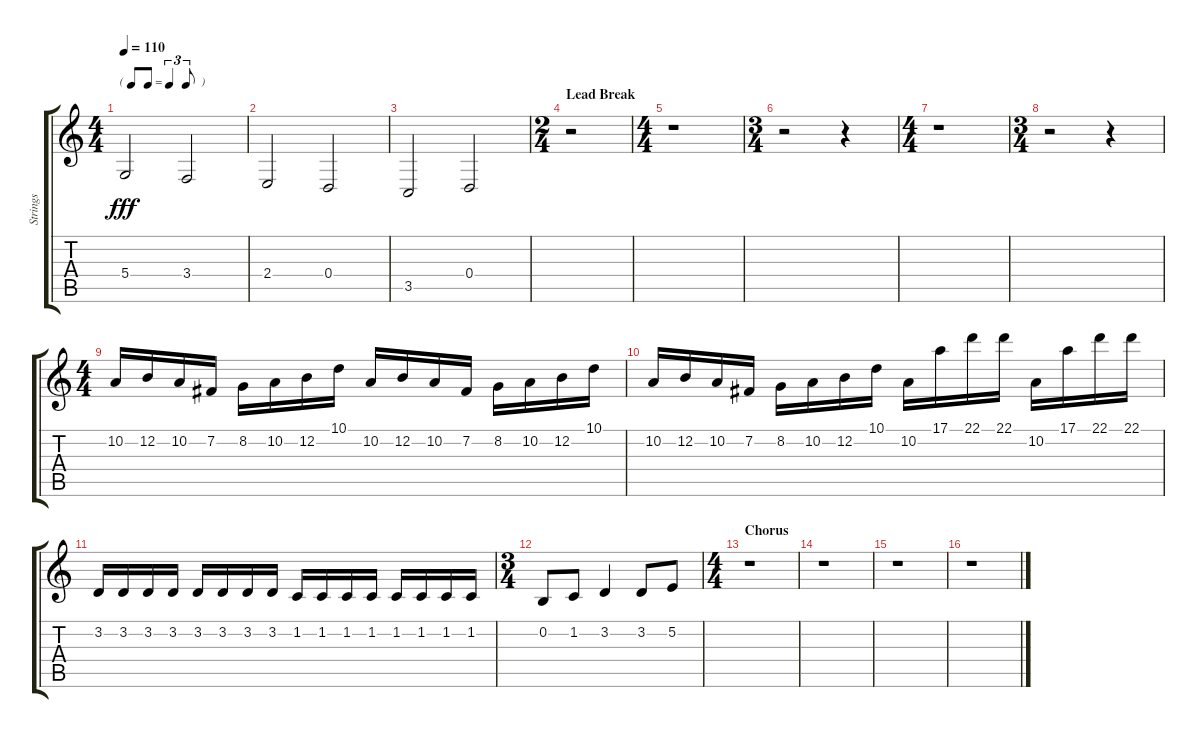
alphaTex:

\track ("Strings" "Strings") {instrument violin}
\staff {score tabs}
\tuning (E4 B3 G3 D3 A2 E2) {hide}
\ts (4 4)
\tf triplet8th
\tempo 110
\clef g2
\ks c
5.4.2{dy fff instrument cello} 3.4.2 |
2.4.2 0.4.2 |
3.5.2 0.4.2 |
\ts (2 4)
\section ("" "Lead Break")
r.2 |
\ts (4 4)
r.1 |
\ts (3 4)
r.2 r.4 |
\ts (4 4)
r.1 |
\ts (3 4)
r.2 r.4 |
\ts (4 4)
10.2.16{volume 16 instrument violin} 12.2.16 10.2.16 7.2.16 8.2.16 10.2.16 12.2.16 10.1.16 10.2.16 12.2.16 10.2.16 7.2.16 8.2.16 10.2.16 12.2.16 10.1.16 |
10.2.16 12.2.16 10.2.16 7.2.16 8.2.16 10.2.16 12.2.16 10.1.16 10.2.16 17.1.16 22.1.16 22.1.16 10.2.16 17.1.16 22.1.16 22.1.16 |
3.2.16 3.2.16 3.2.16 3.2.16 3.2.16 3.2.16 3.2.16 3.2.16 1.2.16 1.2.16 1.2.16 1.2.16 1.2.16 1.2.16 1.2.16 1.2.16 |
\ts (3 4)
0.2.8 1.2.8 3.2.4 3.2.8 5.2.8 |
\ts (4 4)
\section ("" "Chorus")
r.1 |
r.1 |
r.1 |
r.1
